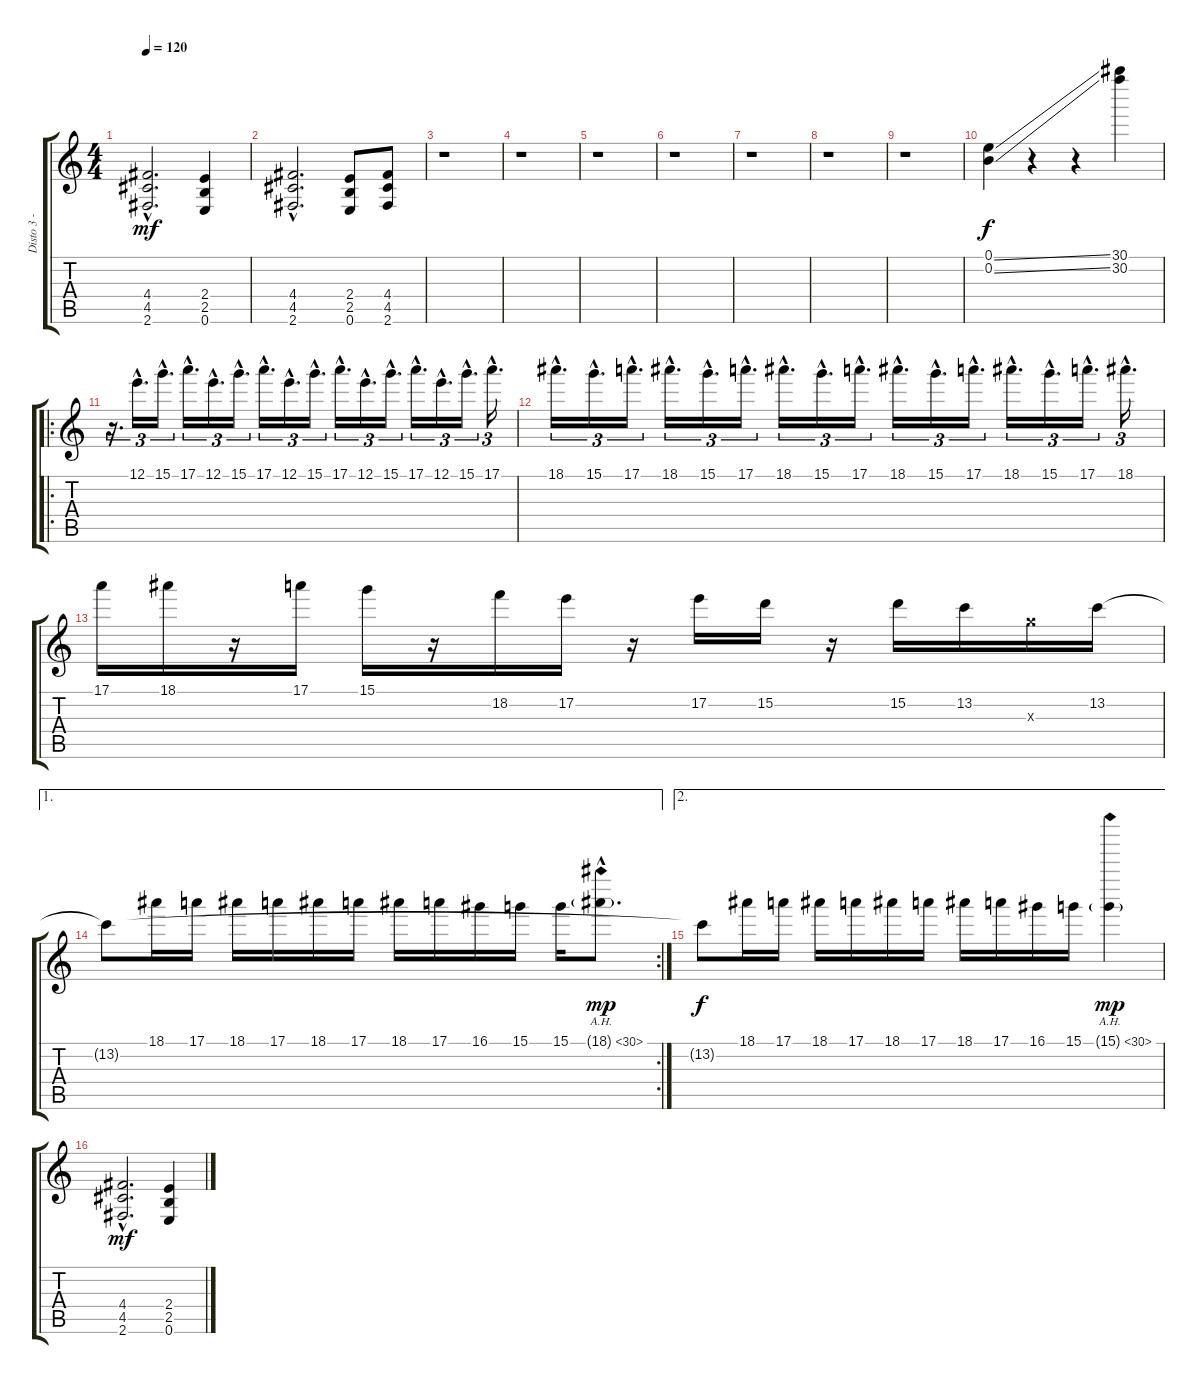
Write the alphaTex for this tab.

\track ("Disto 3 - Background" "Disto 3 - ") {instrument overdrivenguitar}
\staff {score tabs}
\tuning (E4 B3 G3 D3 A2 E2) {hide}
\ts (4 4)
\tempo 120
\clef g2
\ks c
(4.4{hac} 4.5{hac} 2.6{hac}).2{d dy mf} (2.4 2.5 0.6).4 |
(4.4{hac} 4.5{hac} 2.6{hac}).2{d} (2.4 2.5 0.6).8 (4.4 4.5 2.6).8 |
r.1 |
r.1 |
r.1 |
r.1 |
r.1 |
r.1 |
r.1 |
(0.1{ss} 0.2{ss}).4{dy f} r.4 r.4 (30.1 30.2).4 |
\ro
r.16{d tu (3 2)} 12.1{hac}.16{d tu (3 2)} 15.1{hac}.16{d tu (3 2)} 17.1{hac}.16{d tu (3 2)} 12.1{hac}.16{d tu (3 2)} 15.1{hac}.16{d tu (3 2)} 17.1{hac}.16{d tu (3 2)} 12.1{hac}.16{d tu (3 2)} 15.1{hac}.16{d tu (3 2)} 17.1{hac}.16{d tu (3 2)} 12.1{hac}.16{d tu (3 2)} 15.1{hac}.16{d tu (3 2)} 17.1{hac}.16{d tu (3 2)} 12.1{hac}.16{d tu (3 2)} 15.1{hac}.16{d tu (3 2)} 17.1{hac}.16{d tu (3 2)} |
18.1{hac}.16{d tu (3 2)} 15.1{hac}.16{d tu (3 2)} 17.1{hac}.16{d tu (3 2)} 18.1{hac}.16{d tu (3 2)} 15.1{hac}.16{d tu (3 2)} 17.1{hac}.16{d tu (3 2)} 18.1{hac}.16{d tu (3 2)} 15.1{hac}.16{d tu (3 2)} 17.1{hac}.16{d tu (3 2)} 18.1{hac}.16{d tu (3 2)} 15.1{hac}.16{d tu (3 2)} 17.1{hac}.16{d tu (3 2)} 18.1{hac}.16{d tu (3 2)} 15.1{hac}.16{d tu (3 2)} 17.1{hac}.16{d tu (3 2)} 18.1{hac}.16{d tu (3 2)} |
17.1.16 18.1.16 r.16 17.1.16 15.1.16 r.16 18.2.16 17.2.16 r.16 17.2.16 15.2.16 r.16 15.2.16 13.2.16 12.3{x}.16 13.2.16 |
\ae 1
\rc 2
13.2{t}.8 18.1.16 17.1.16 18.1.16 17.1.16 18.1.16 17.1.16 18.1.16 17.1.16 16.1.16 15.1.16 15.1.16 18.1{ah 12 g hac}.8{d dy mp} |
\ae 2
13.2{t}.8{dy f} 18.1.16 17.1.16 18.1.16 17.1.16 18.1.16 17.1.16 18.1.16 17.1.16 16.1.16 15.1.16 15.1{ah 15 g}.4{dy mp} |
(4.4{hac} 4.5{hac} 2.6{hac}).2{d dy mf} (2.4 2.5 0.6).4
